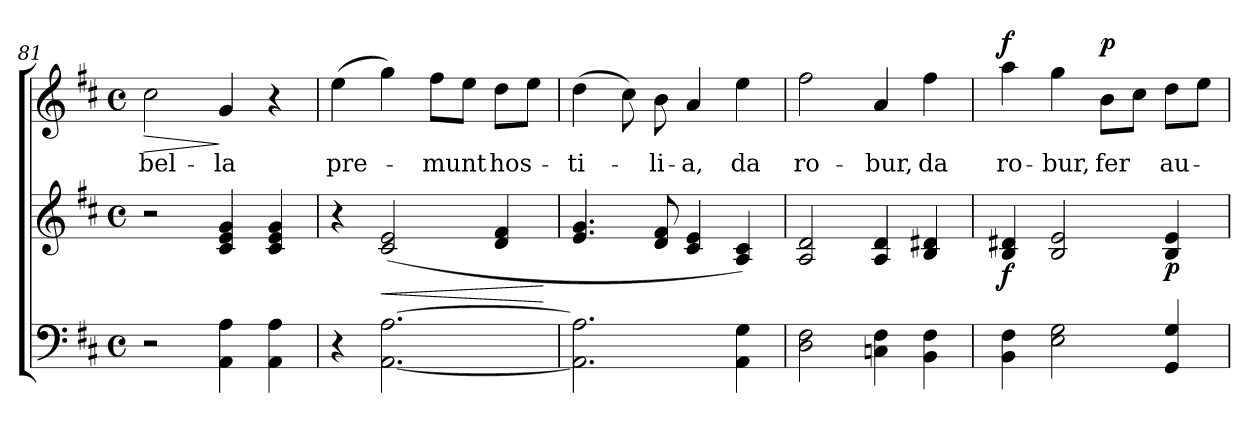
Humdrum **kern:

**kern	**kern	**dynam	**kern	**text	**dynam
*part2	*part2	*part2	*part1	*part1	*part1
*staff3	*staff2	*staff2/3	*staff1	*staff1	*staff1
*clefF4	*clefG2	*	*clefG2	*	*
*	*	*	*ITrd7c12	*	*
*k[f#c#]	*k[f#c#]	*	*k[f#c#]	*	*
*D:	*D:	*	*D:	*	*
*M4/4	*M4/4	*	*M4/4	*	*
*met(c)	*met(c)	*	*met(c)	*	*
=81	=81	=81	=81	=81	=81
!	!	!	!	!LO:LY:b	!LO:HP:b
2r	2r	.	2c#\	bel-	>
!	!	!	!	!LO:LY:b	!
4AA\ 4A\	4c#/ 4e/ 4g/	.	4G/	-la	]
4AA\ 4A\	4c#/ 4e/ 4g/	.	4r	.	.
=82	=82	=82	=82	=82	=82
!	!	!	!	!LO:LY:b	!
4r	4r	.	(>4e\	pre-	.
!	!	!LO:HP:b	!	!	!
[2.AA\ [2.A\	(2c#/ 2e/	<	4g\)	.	.
!	!	!	!	!LO:LY:b	!
.	.	.	8f#\L	-munt	.
.	.	.	8e\J	.	.
!	!	!	!	!LO:LY:b	!
.	4d/ 4f#/	.	8d\L	hos-	.
.	.	.	8e\J	.	.
.	.	[	.	.	.
=83	=83	=83	=83	=83	=83
!	!	!	!	!LO:LY:b	!
2.AA\] 2.A\]	4.e/ 4.g/	.	(>4d\	-ti-	.
.	.	.	8c#\)	.	.
!	!	!	!	!LO:LY:b	!
.	8d/ 8f#/	.	8B\	-li-	.
!	!	!	!	!LO:LY:b	!
.	4c#/ 4e/	.	4A/	-a,	.
!	!	!	!	!LO:LY:b	!
4AA\ 4G\	4A/ 4c#/)	.	4e\	da	.
!!LO:LB:g=z
=84	=84	=84	=84	=84	=84
!	!	!	!	!LO:LY:b	!
2D\ 2F#\	2A/ 2d/	.	2f#\	ro-	.
!	!	!	!	!LO:LY:b	!
4Cn\ 4F#\	4A/ 4d/	.	4A/	-bur,	.
!	!	!	!	!LO:LY:b	!
4BB\ 4F#\	4B/ 4d#X/	.	4f#\	da	.
=85	=85	=85	=85	=85	=85
!	!	!LO:DY:b	!	!LO:LY:b	!LO:DY:a
4BB\ 4F#\	4B/ 4d#X/	f	4a\	ro-	f
!	!	!	!	!LO:LY:b	!
2E\ 2G\	2B/ 2e/	.	4g\	-bur,	.
!	!	!	!	!LO:LY:b	!LO:DY:a
.	.	.	8B\L	fer	p
.	.	.	8c#\J	.	.
!	!	!LO:DY:b	!	!LO:LY:b	!
4GG/ 4G/	4B/ 4e/	p	8d\L	au-	.
.	.	.	8e\J	.	.
=	=	=	=	=	=
*-	*-	*-	*-	*-	*-
